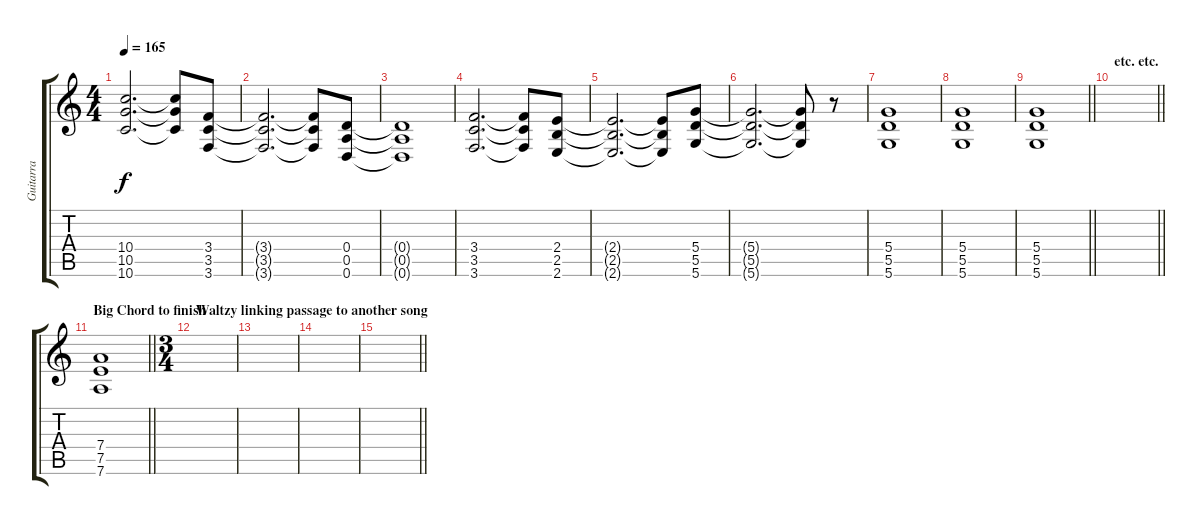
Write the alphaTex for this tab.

\track ("Guitarra" "Guitarra") {instrument overdrivenguitar}
\staff {score tabs}
\tuning (E4 B3 G3 D3 A2 D2) {hide}
\ts (4 4)
\tempo 165
\clef g2
\ks c
(10.4{t} 10.5{t} 10.6{t}).2{d dy f} (10.4{t} 10.5{t} 10.6{t}).8 (3.4 3.5 3.6).8 |
(3.4{t} 3.5{t} 3.6{t}).2{d} (3.4{t} 3.5{t} 3.6{t}).8 (0.4 0.5 0.6).8 |
(0.4{t} 0.5{t} 0.6{t}).1 |
(3.4 3.5 3.6).2{d} (3.4{t} 3.5{t} 3.6{t}).8 (2.4 2.5 2.6).8 |
(2.4{t} 2.5{t} 2.6{t}).2{d} (2.4{t} 2.5{t} 2.6{t}).8 (5.4 5.5 5.6).8 |
(5.4{t} 5.5{t} 5.6{t}).2{d} (5.4{t} 5.5{t} 5.6{t}).8 r.8 |
(5.4 5.5 5.6).1 |
(5.4 5.5 5.6).1 |
\barLineRight lightlight
(5.4 5.5 5.6).1 |
\section ("" "etc. etc.")
\barLineRight lightlight
|
\section ("" "Big Chord to finish")
\barLineRight lightlight
(7.4 7.5 7.6).1 |
\ts (3 4)
\section ("" "Waltzy linking passage to another song")
|
|
|
\barLineRight lightlight
